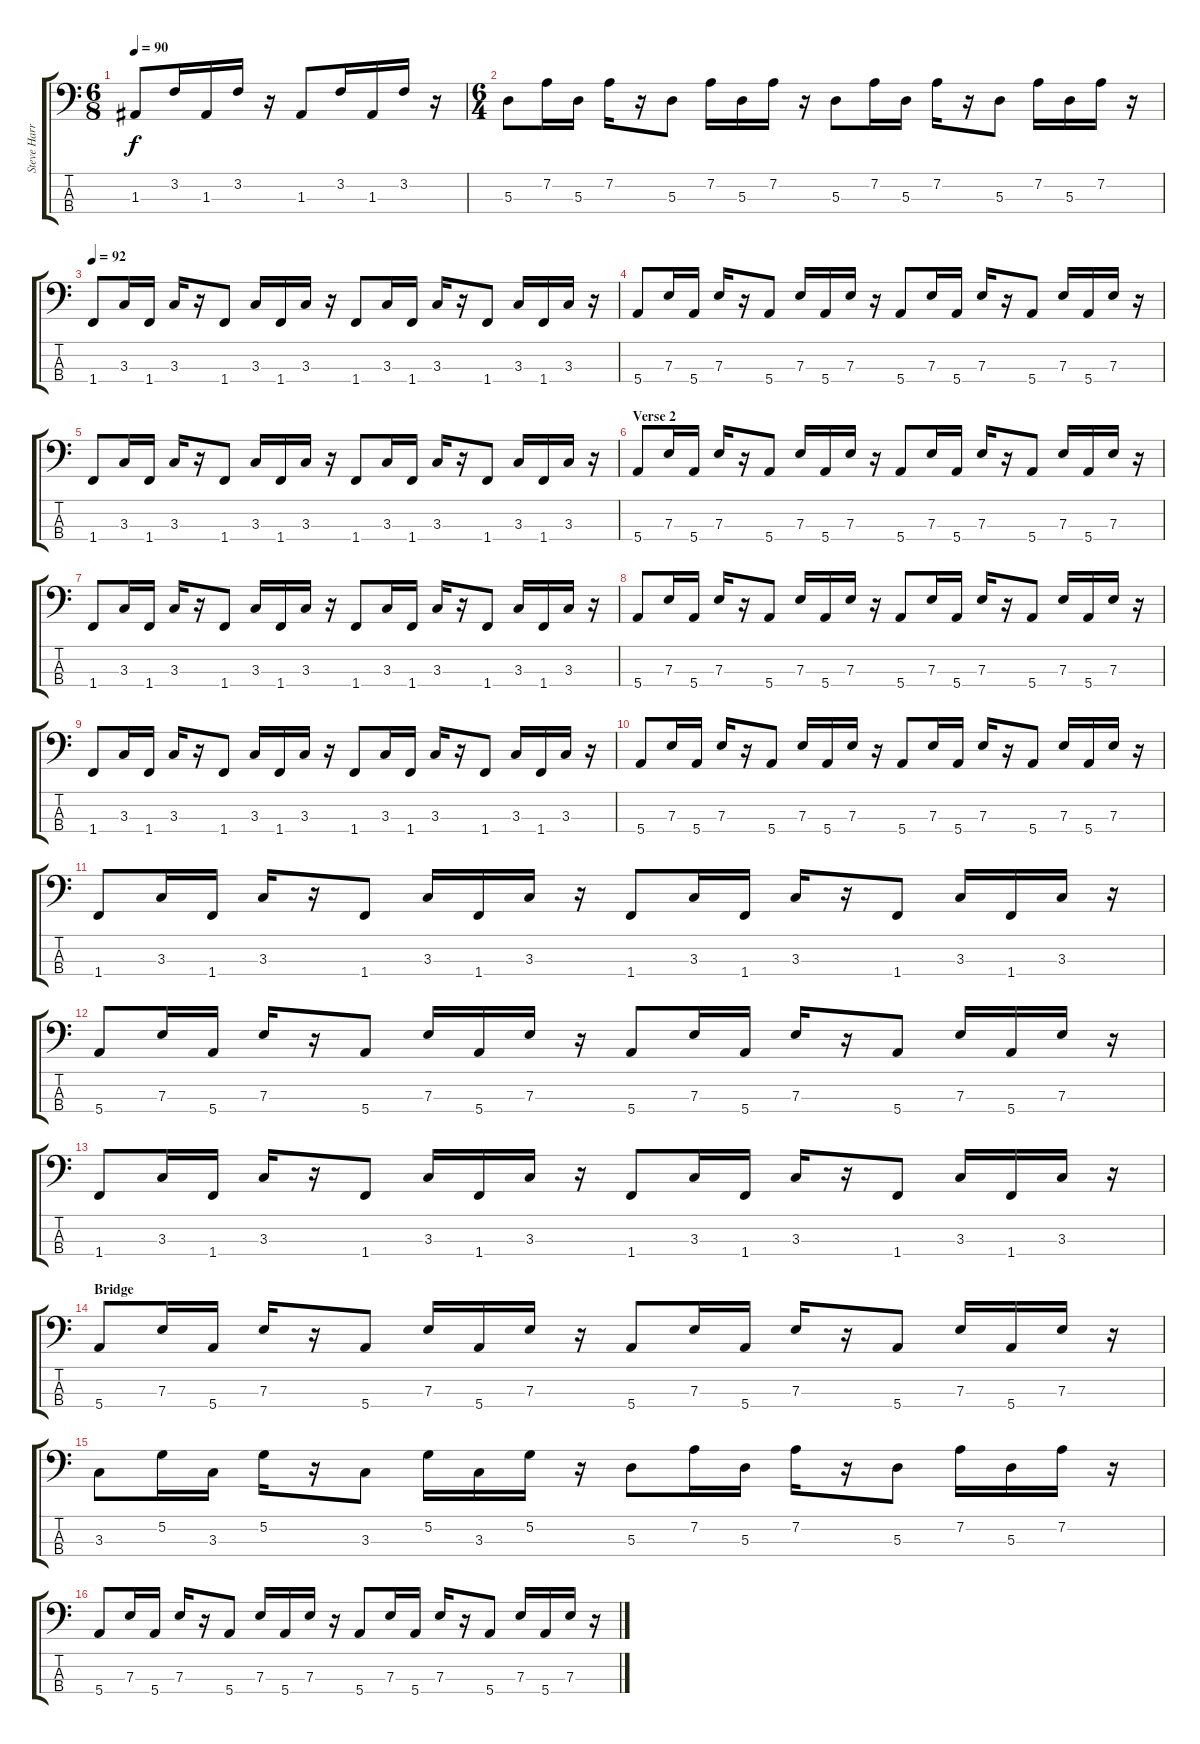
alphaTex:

\track ("Steve Harris" "Steve Harr") {instrument acousticbass}
\staff {score tabs}
\tuning (G2 D2 A1 E1) {hide}
\ts (6 8)
\tempo 90
\clef f4
\ks c
1.3.8{dy f} 3.2.16 1.3.16 3.2.16 r.16 1.3.8 3.2.16 1.3.16 3.2.16 r.16 |
\ts (6 4)
5.3.8 7.2.16 5.3.16 7.2.16 r.16 5.3.8 7.2.16 5.3.16 7.2.16 r.16 5.3.8 7.2.16 5.3.16 7.2.16 r.16 5.3.8 7.2.16 5.3.16 7.2.16 r.16 |
\tempo 92
1.4.8 3.3.16 1.4.16 3.3.16 r.16 1.4.8 3.3.16 1.4.16 3.3.16 r.16 1.4.8 3.3.16 1.4.16 3.3.16 r.16 1.4.8 3.3.16 1.4.16 3.3.16 r.16 |
5.4.8 7.3.16 5.4.16 7.3.16 r.16 5.4.8 7.3.16 5.4.16 7.3.16 r.16 5.4.8 7.3.16 5.4.16 7.3.16 r.16 5.4.8 7.3.16 5.4.16 7.3.16 r.16 |
1.4.8 3.3.16 1.4.16 3.3.16 r.16 1.4.8 3.3.16 1.4.16 3.3.16 r.16 1.4.8 3.3.16 1.4.16 3.3.16 r.16 1.4.8 3.3.16 1.4.16 3.3.16 r.16 |
\section ("" "Verse 2")
5.4.8 7.3.16 5.4.16 7.3.16 r.16 5.4.8 7.3.16 5.4.16 7.3.16 r.16 5.4.8 7.3.16 5.4.16 7.3.16 r.16 5.4.8 7.3.16 5.4.16 7.3.16 r.16 |
1.4.8 3.3.16 1.4.16 3.3.16 r.16 1.4.8 3.3.16 1.4.16 3.3.16 r.16 1.4.8 3.3.16 1.4.16 3.3.16 r.16 1.4.8 3.3.16 1.4.16 3.3.16 r.16 |
5.4.8 7.3.16 5.4.16 7.3.16 r.16 5.4.8 7.3.16 5.4.16 7.3.16 r.16 5.4.8 7.3.16 5.4.16 7.3.16 r.16 5.4.8 7.3.16 5.4.16 7.3.16 r.16 |
1.4.8 3.3.16 1.4.16 3.3.16 r.16 1.4.8 3.3.16 1.4.16 3.3.16 r.16 1.4.8 3.3.16 1.4.16 3.3.16 r.16 1.4.8 3.3.16 1.4.16 3.3.16 r.16 |
5.4.8 7.3.16 5.4.16 7.3.16 r.16 5.4.8 7.3.16 5.4.16 7.3.16 r.16 5.4.8 7.3.16 5.4.16 7.3.16 r.16 5.4.8 7.3.16 5.4.16 7.3.16 r.16 |
1.4.8 3.3.16 1.4.16 3.3.16 r.16 1.4.8 3.3.16 1.4.16 3.3.16 r.16 1.4.8 3.3.16 1.4.16 3.3.16 r.16 1.4.8 3.3.16 1.4.16 3.3.16 r.16 |
5.4.8 7.3.16 5.4.16 7.3.16 r.16 5.4.8 7.3.16 5.4.16 7.3.16 r.16 5.4.8 7.3.16 5.4.16 7.3.16 r.16 5.4.8 7.3.16 5.4.16 7.3.16 r.16 |
1.4.8 3.3.16 1.4.16 3.3.16 r.16 1.4.8 3.3.16 1.4.16 3.3.16 r.16 1.4.8 3.3.16 1.4.16 3.3.16 r.16 1.4.8 3.3.16 1.4.16 3.3.16 r.16 |
\section ("" "Bridge")
5.4.8 7.3.16 5.4.16 7.3.16 r.16 5.4.8 7.3.16 5.4.16 7.3.16 r.16 5.4.8 7.3.16 5.4.16 7.3.16 r.16 5.4.8 7.3.16 5.4.16 7.3.16 r.16 |
3.3.8 5.2.16 3.3.16 5.2.16 r.16 3.3.8 5.2.16 3.3.16 5.2.16 r.16 5.3.8 7.2.16 5.3.16 7.2.16 r.16 5.3.8 7.2.16 5.3.16 7.2.16 r.16 |
5.4.8 7.3.16 5.4.16 7.3.16 r.16 5.4.8 7.3.16 5.4.16 7.3.16 r.16 5.4.8 7.3.16 5.4.16 7.3.16 r.16 5.4.8 7.3.16 5.4.16 7.3.16 r.16
